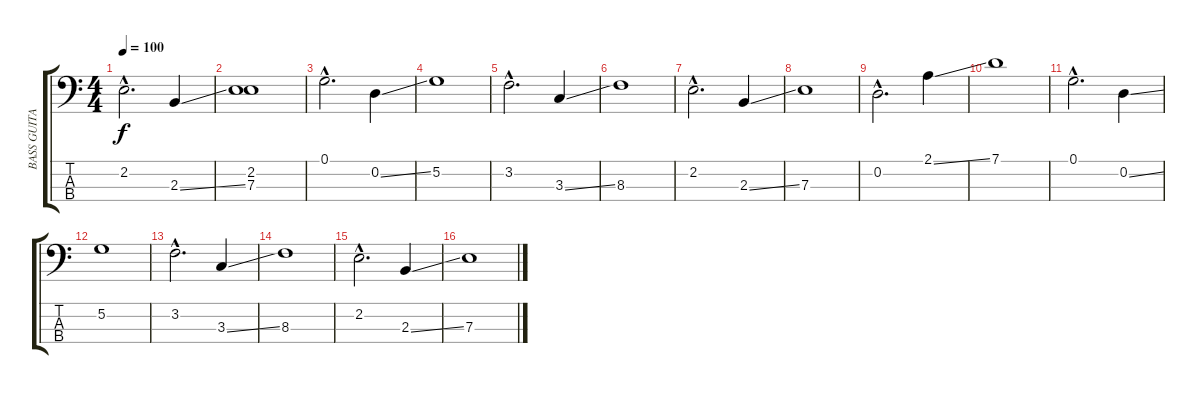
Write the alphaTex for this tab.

\track ("BASS GUITAR" "BASS GUITA") {instrument fretlessbass}
\staff {score tabs}
\tuning (G2 D2 A1 E1) {hide}
\ts (4 4)
\tempo 100
\clef f4
\ks c
2.2{hac}.2{d dy f} 2.3{ss}.4 |
(2.2 7.3).1 |
0.1{hac}.2{d} 0.2{ss}.4 |
5.2.1 |
3.2{hac}.2{d} 3.3{ss}.4 |
8.3.1 |
2.2{hac}.2{d} 2.3{ss}.4 |
7.3.1 |
0.2{hac}.2{d} 2.1{ss}.4 |
7.1.1 |
0.1{hac}.2{d} 0.2{ss}.4 |
5.2.1 |
3.2{hac}.2{d} 3.3{ss}.4 |
8.3.1 |
2.2{hac}.2{d} 2.3{ss}.4 |
7.3.1
